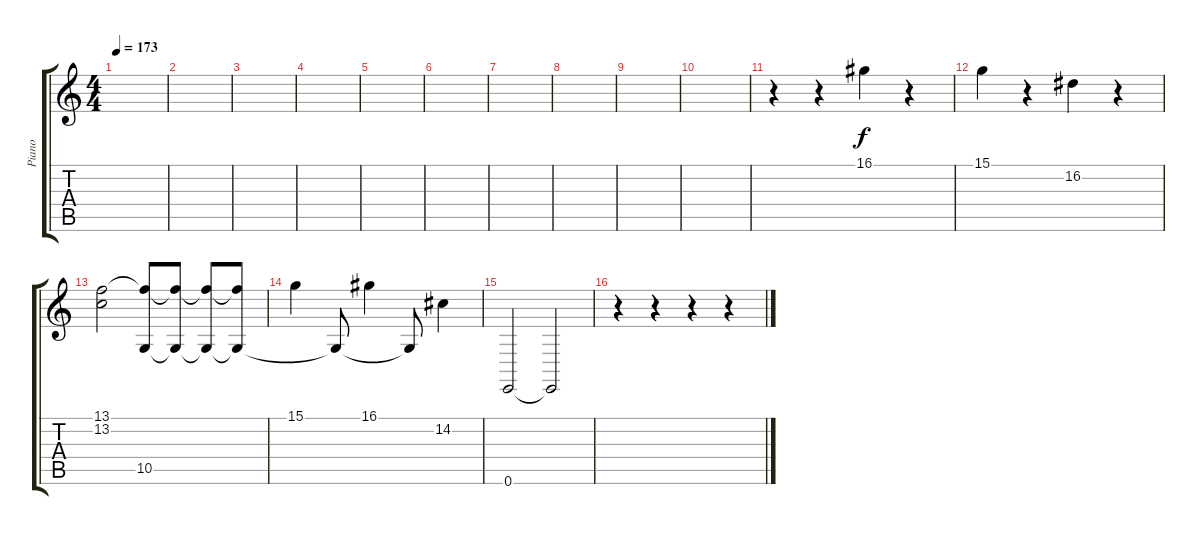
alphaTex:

\track ("Piano" "Piano") {instrument electricgrandpiano}
\staff {score tabs}
\tuning (E4 B3 G3 D3 A2 E2) {hide}
\ts (4 4)
\tempo 173
\clef g2
\ks c
|
|
|
|
|
|
|
|
|
|
r.4 r.4 16.1.4 r.4 |
15.1.4 r.4 16.2.4 r.4 |
(13.1 13.2).2 (13.1{t} 10.5).8 (13.1{t} 10.5{t}).8 (13.1{t} 10.5{t}).8 (13.1{t} 10.5{t}).8 |
15.1.4 10.5{t}.8 16.1.4 10.5{t}.8 14.2.4 |
0.6.2 0.6{t}.2 |
r.4 r.4 r.4 r.4
